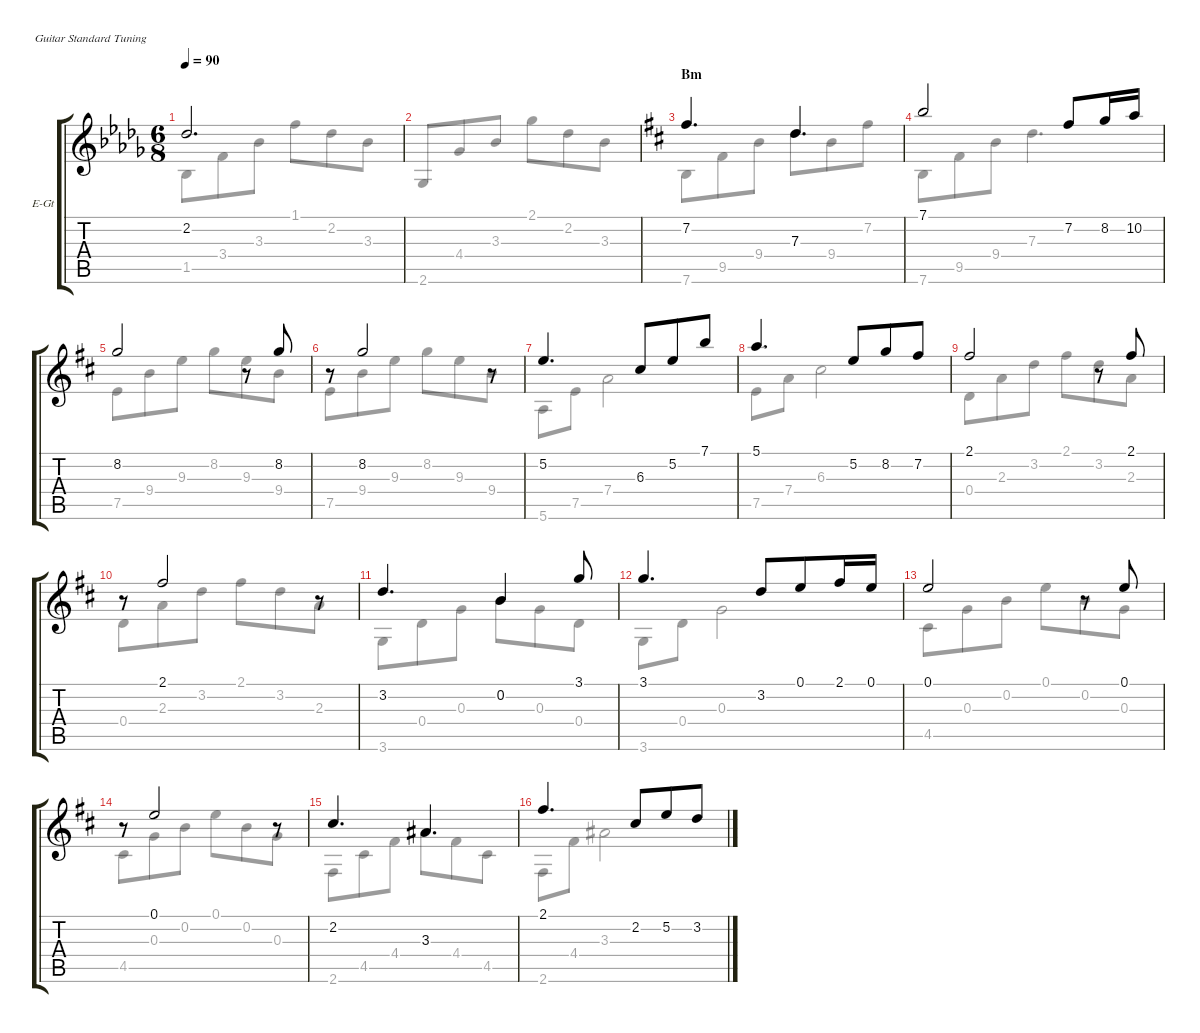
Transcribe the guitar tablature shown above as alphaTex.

\hideDynamics
\bracketExtendMode groupsimilarinstruments
\firstSystemTrackNameOrientation horizontal
\otherSystemsTrackNameOrientation horizontal
\track ("Guitar" "E-Gt") {solo instrument electricguitarjazz}
\staff {score tabs}
\tuning (E4 B3 G3 D3 A2 E2)
\voice
\ts (6 8)
\scale
0.30257
\tempo 90
\accidentals auto
\clef g2
\ottava regular
\simile none
\scale
0.147143
\ks bbminor
2.2.2{d dy f} |
\scale
0.187948
\scale
0.142857 |
\section ("" "Bm")
\scale
0.192649
\scale
0.221668
\ks bminor
7.2.4{d} 7.3.4{d} |
\scale
0.133053
\scale
0.19955 7.1.2 7.2.8 8.2.16 10.2.16 |
8.2.2 r.8 8.2.8 |
r.8 8.2.2 r.8 |
5.2.4{d} 6.3.8 5.2.8 7.1.8 |
5.1.4{d} 5.2.8 8.2.8 7.2.8 |
2.1.2 r.8 2.1.8 |
\scale
0.28 r.8 2.1.2 r.8 |
\scale
0.2374 3.2.4{d} 0.2.4 3.1.8 |
\scale
0.225399 3.1.4{d} 3.2.8 0.1.8 2.1.16 0.1.16 |
\scale
0.257041 0.1.2 r.8 0.1.8 |
\scale
0.228823 r.8 0.1.2 r.8 |
\scale
0.177165 2.2.4{d} 3.3.4{d} |
\scale
0.20198 2.1.4{d} 2.2.8 5.2.8 3.2.8
\voice
\clef g2
\ottava regular
\simile none
\scale
0.147143
\ks bbminor
1.5.8{dy mf} 3.4.8 3.3.8 1.1.8 2.2.8 3.3.8 |
\scale
0.142857 2.6.8{beam invert} 4.4.8 3.3.8 2.1.8 2.2.8 3.3.8 |
\scale
0.221668
\ks bminor
7.6.8 9.5.8 9.4.8 7.3.8 9.4.8 7.2.8 |
\scale
0.19955 7.6.8 9.5.8 9.4.8 7.3.4{d} |
7.5.8 9.4.8 9.3.8 8.2.8 9.3.8 9.4.8 |
7.5.8 9.4.8 9.3.8 8.2.8 9.3.8 9.4.8 |
5.6.8 7.5.8 7.4.2 |
7.5.8 7.4.8 6.3.2 |
0.4.8 2.3.8 3.2.8 2.1.8 3.2.8 2.3.8 |
\scale
0.28 0.4.8 2.3.8 3.2.8 2.1.8 3.2.8 2.3.8 |
\scale
0.2374 3.6.8 0.4.8 0.3.8 0.2.8 0.3.8 0.4.8 |
\scale
0.225399 3.6.8 0.4.8 0.3.2 |
\scale
0.257041 4.5.8 0.3.8 0.2.8 0.1.8 0.2.8 0.3.8 |
\scale
0.228823 4.5.8 0.3.8 0.2.8 0.1.8 0.2.8 0.3.8 |
\scale
0.177165 2.6.8 4.5.8 4.4.8 3.3.8 4.4.8 4.5.8 |
\scale
0.20198 2.6.8 4.4.8 3.3.2
